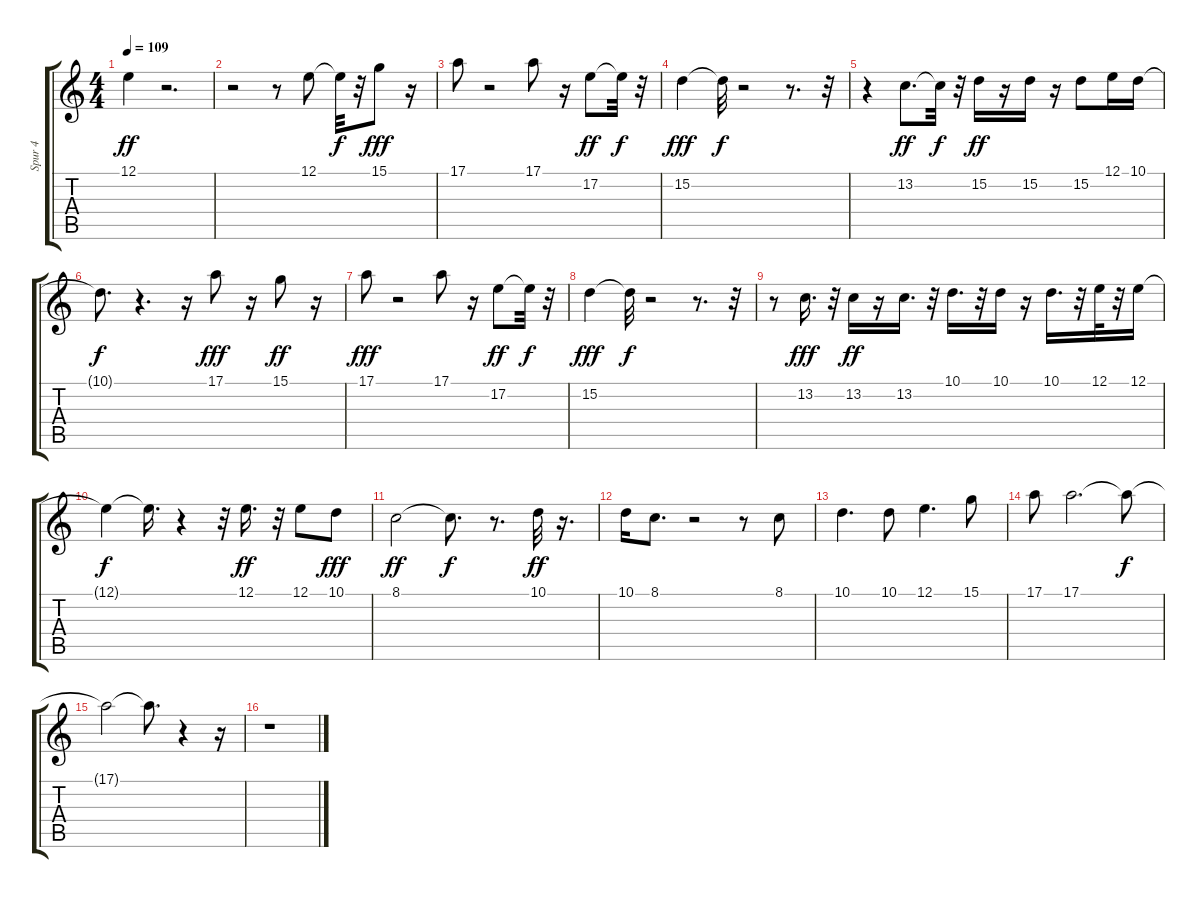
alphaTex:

\track ("Spur 4" "Spur 4") {instrument altosax}
\staff {score tabs}
\tuning (E4 B3 G3 D3 A2 E2) {hide}
\ts (4 4)
\tempo 109
\clef g2
\ks c
12.1.4{dy ff} r.2{d} |
r.2 r.8 12.1.8 12.1{t}.32{dy f} r.32 15.1.8{dy fff} r.16 |
17.1.8 r.2 17.1.8 r.16 17.2.8{dy ff} 17.2{t}.32{dy f} r.32 |
15.2.4{dy fff} 15.2{t}.32{dy f} r.2 r.8{d} r.32 |
r.4 13.2.8{d dy ff} 13.2{t}.32{dy f} r.32 15.2.16{dy ff} r.16 15.2.16 r.16 15.2.8 12.1.16 10.1.16 |
10.1{t}.8{d dy f} r.4{d} r.16 17.1.8{dy fff} r.16 15.1.8{dy ff} r.16 |
17.1.8{dy fff} r.2 17.1.8 r.16 17.2.8{dy ff} 17.2{t}.32{dy f} r.32 |
15.2.4{dy fff} 15.2{t}.32{dy f} r.2 r.8{d} r.32 |
r.8 13.2.16{d dy fff} r.32 13.2.16{dy ff} r.16 13.2.16{d} r.32 10.1.16{d} r.32 10.1.16 r.16 10.1.16{d} r.32 12.1.32 r.32 12.1.16 |
12.1{t}.4{dy f} 12.1{t}.16{d} r.4 r.32 12.1.16{d dy ff} r.32 12.1.8 10.1.8{dy fff} |
8.1.2{dy ff} 8.1{t}.8{d dy f} r.8{d} 10.1.32{dy ff} r.16{d} |
10.1.16 8.1.8{d} r.2 r.8 8.1.8 |
10.1.4{d} 10.1.8 12.1.4{d} 15.1.8 |
17.1.8 17.1.2{d} 17.1{t}.8{dy f} |
17.1{t}.2 17.1{t}.8{d} r.4 r.16 |
r.1
